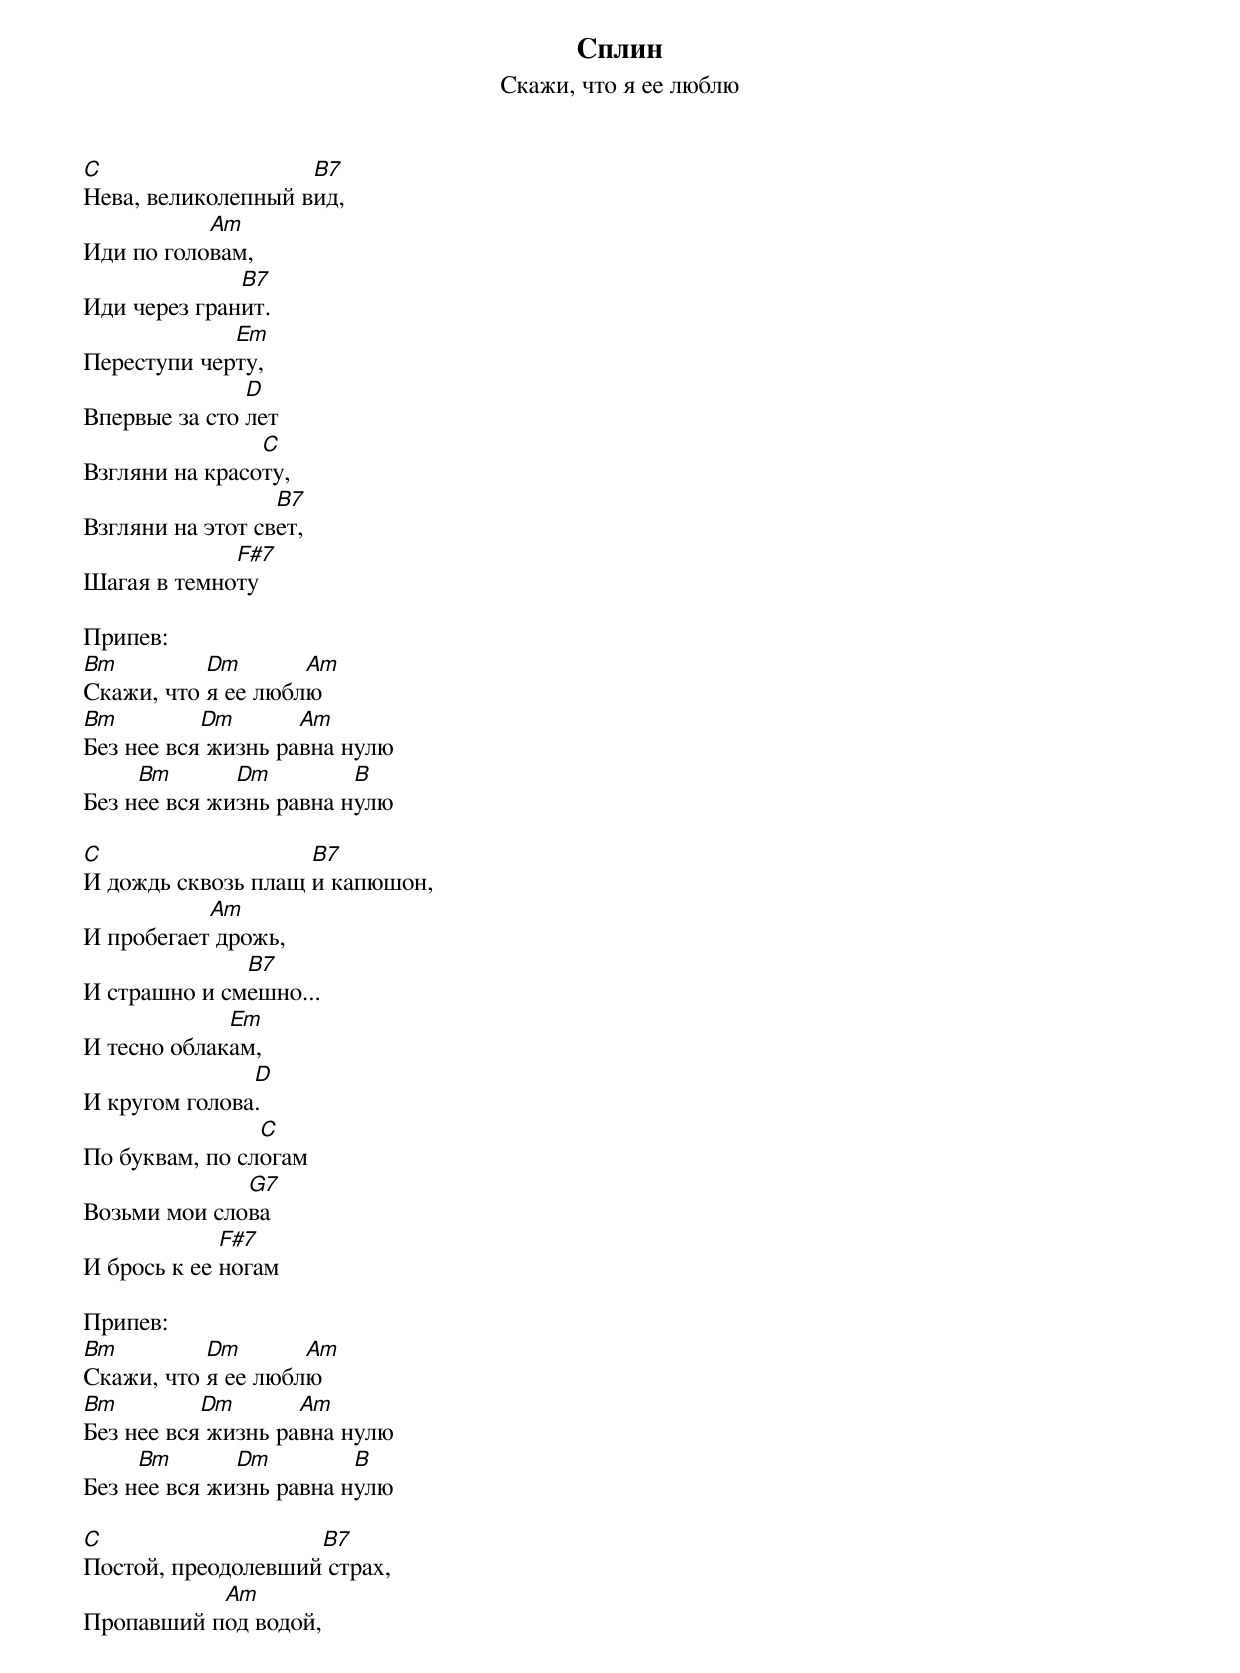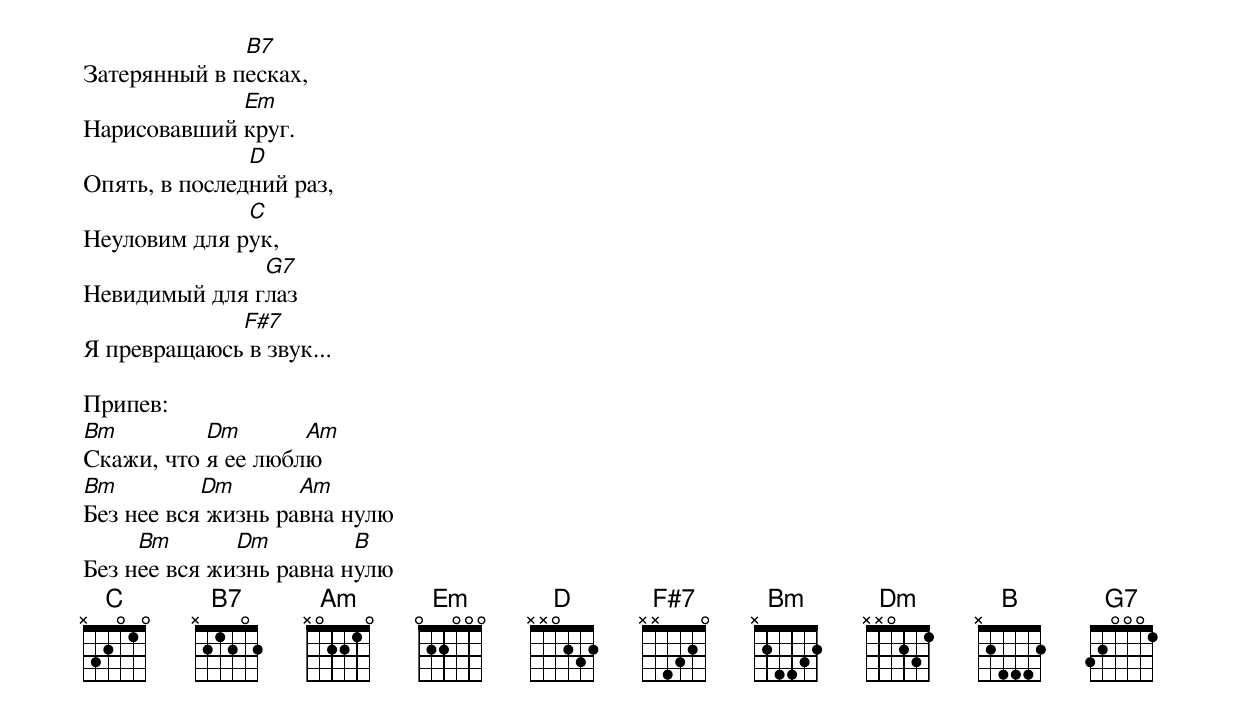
Сплин
Скажи, что я ее люблю

C                   B7
Нева, великолепный вид,
           Am
Иди по головам,
              B7
Иди через гранит.
             Em
Переступи черту,
               D
Впервые за сто лет
                C
Взгляни на красоту,
                  B7
Взгляни на этот свет,
             F#7
Шагая в темноту

Припев:
Bm         Dm       Am
Скажи, что я ее люблю
Bm         Dm       Am
Без нее вся жизнь равна нулю
     Bm       Dm         B
Без нее вся жизнь равна нулю

C                   B7
И дождь сквозь плащ и капюшон,
           Am
И пробегает дрожь,
              B7
И страшно и смешно...
             Em
И тесно облакам,
               D
И кругом голова.
                C
По буквам, по слогам
              G7
Возьми мои слова
             F#7
И брось к ее ногам

Припев:
Bm         Dm       Am
Скажи, что я ее люблю
Bm         Dm       Am
Без нее вся жизнь равна нулю
     Bm       Dm         B
Без нее вся жизнь равна нулю

C                   B7
Постой, преодолевший страх,
           Am
Пропавший под водой,
              B7
Затерянный в песках,
             Em
Нарисовавший круг.
               D
Опять, в последний раз,
              C
Неуловим для рук,
               G7
Невидимый для глаз
             F#7
Я превращаюсь в звук...

Припев:
Bm         Dm       Am
Скажи, что я ее люблю
Bm         Dm       Am
Без нее вся жизнь равна нулю
     Bm       Dm         B
Без нее вся жизнь равна нулю
